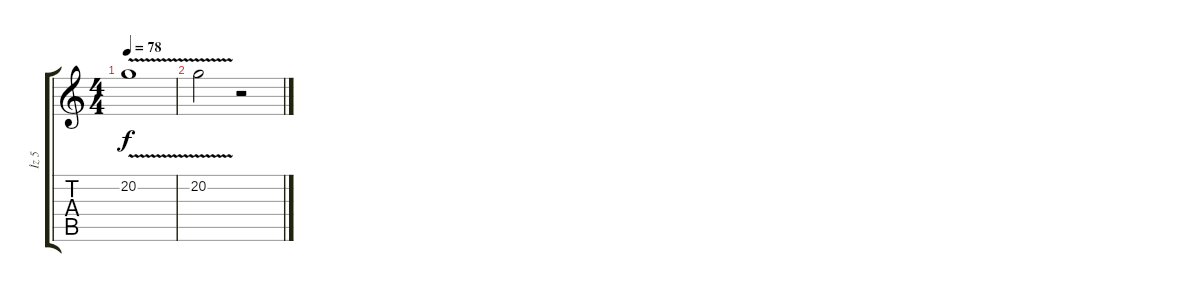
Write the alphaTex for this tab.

\track ("İz 5" "İz 5") {instrument cello}
\staff {score tabs}
\tuning (E4 B3 G3 D3 A2 E2) {hide}
\ts (4 4)
\tempo 78
\clef g2
\ks c
20.2{v}.1{dy f} |
20.2{v}.2 r.2
